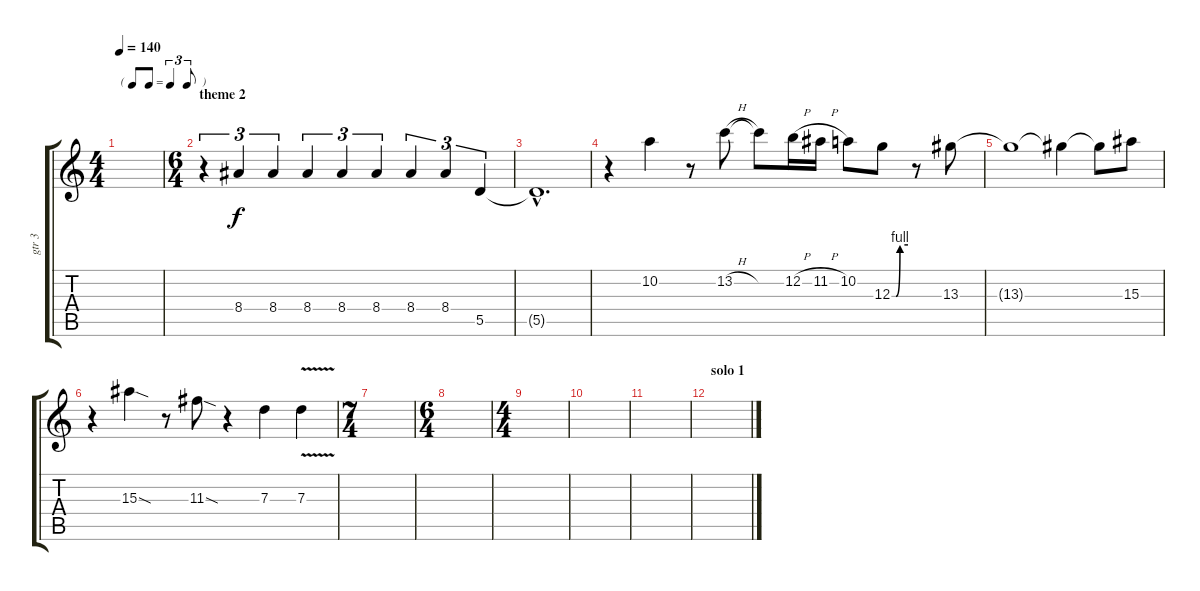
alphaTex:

\track ("gtr 3" "gtr 3") {instrument distortionguitar}
\staff {score tabs}
\tuning (E4 B3 G3 D3 A2 E2) {hide}
\ts (4 4)
\tf triplet8th
\tempo 140
\clef g2
\ks c
|
\ts (6 4)
\section ("" "theme 2")
r.4{tu (3 2)} 8.4.4{tu (3 2)} 8.4.4{tu (3 2)} 8.4.4{tu (3 2)} 8.4.4{tu (3 2)} 8.4.4{tu (3 2)} 8.4.4{tu (3 2)} 8.4.4{tu (3 2)} 5.5.4{tu (3 2)} |
5.5{hac t}.1{d} |
r.4 10.2.4 r.8 13.2{h}.8 13.2{t}.8 12.2{h}.16 11.2{h}.16 10.2.8 12.3{be (custom 0 0 12 0 15 0 30 4 60 4)}.8 r.8 13.3.8 |
13.3{t}.1 13.3{t}.4 13.3{t}.8 15.3.8 |
r.4 15.3{sod}.4 r.8 11.3{sod}.8 r.4 7.3.4 7.3{v}.4 |
\ts (7 4)
|
\ts (6 4)
|
\ts (4 4)
|
|
|
\section ("" "solo 1")
